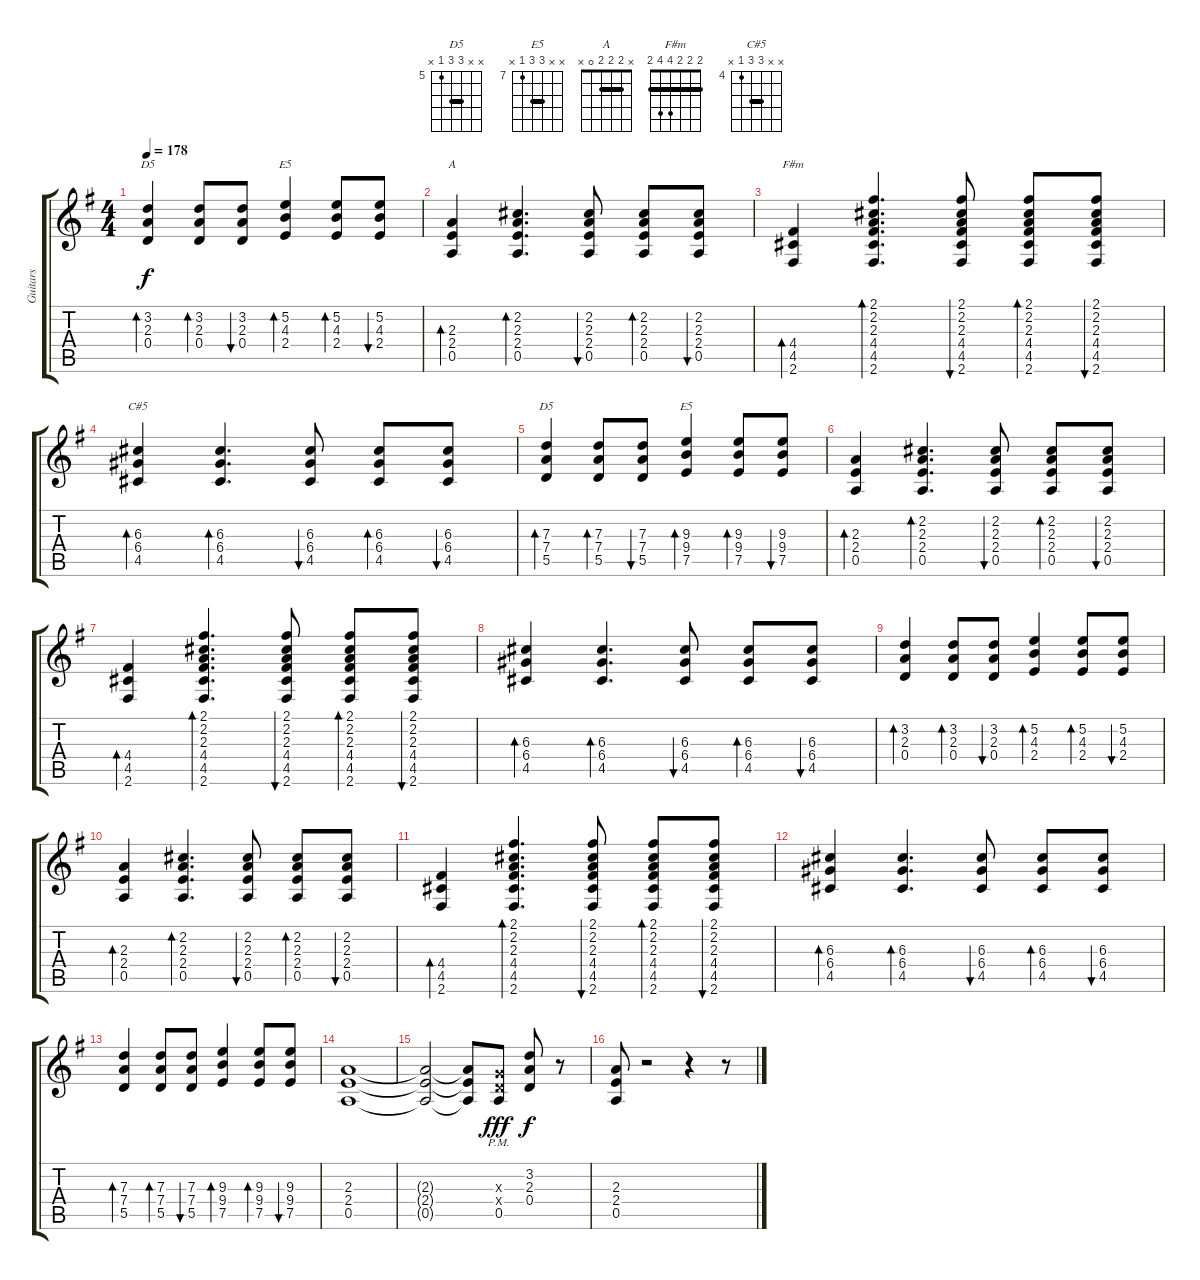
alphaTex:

\track ("Guitars" "Guitars") {instrument distortionguitar}
\staff {score tabs}
\tuning (E4 B3 G3 D3 A2 E2) {hide}
\chord ("D5" x 3 2 0 x x)
\chord ("E5" x 5 4 2 x x)
\chord ("A" x 2 2 2 0 x) {barre 2}
\chord ("F#m" 2 2 2 4 4 2) {barre 2}
\chord ("C#5" x x 6 6 4 x) {firstfret 4 barre 6}
\chord ("D5" x x 7 7 5 x) {firstfret 5 barre 7}
\chord ("E5" x x 9 9 7 x) {firstfret 7 barre 9}
\ts (4 4)
\tempo 178
\clef g2
\ks g
(3.2 2.3 0.4).4{bd 60 ch "D5" dy f} (3.2 2.3 0.4).8{bd 60} (3.2 2.3 0.4).8{bu 60} (5.2 4.3 2.4).4{bd 60 ch "E5"} (5.2 4.3 2.4).8{bd 60} (5.2 4.3 2.4).8{bu 60} |
(2.3 2.4 0.5).4{bd 60 ch "A"} (2.2 2.3 2.4 0.5).4{d bd 60} (2.2 2.3 2.4 0.5).8{bu 60} (2.2 2.3 2.4 0.5).8{bd 60} (2.2 2.3 2.4 0.5).8{bu 60} |
(4.4 4.5 2.6).4{bd 60 ch "F#m"} (2.1 2.2 2.3 4.4 4.5 2.6).4{d bd 120} (2.1 2.2 2.3 4.4 4.5 2.6).8{bu 120} (2.1 2.2 2.3 4.4 4.5 2.6).8{bd 60} (2.1 2.2 2.3 4.4 4.5 2.6).8{bu 60} |
(6.3 6.4 4.5).4{bd 60 ch "C#5"} (6.3 6.4 4.5).4{d bd 60} (6.3 6.4 4.5).8{bu 60} (6.3 6.4 4.5).8{bd 60} (6.3 6.4 4.5).8{bu 60} |
(7.3 7.4 5.5).4{bd 60 ch "D5"} (7.3 7.4 5.5).8{bd 60} (7.3 7.4 5.5).8{bu 60} (9.3 9.4 7.5).4{bd 60 ch "E5"} (9.3 9.4 7.5).8{bd 60} (9.3 9.4 7.5).8{bu 60} |
(2.3 2.4 0.5).4{bd 60} (2.2 2.3 2.4 0.5).4{d bd 60} (2.2 2.3 2.4 0.5).8{bu 60} (2.2 2.3 2.4 0.5).8{bd 60} (2.2 2.3 2.4 0.5).8{bu 60} |
(4.4 4.5 2.6).4{bd 60} (2.1 2.2 2.3 4.4 4.5 2.6).4{d bd 60} (2.1 2.2 2.3 4.4 4.5 2.6).8{bu 60} (2.1 2.2 2.3 4.4 4.5 2.6).8{bd 60} (2.1 2.2 2.3 4.4 4.5 2.6).8{bu 60} |
(6.3 6.4 4.5).4{bd 60} (6.3 6.4 4.5).4{d bd 60} (6.3 6.4 4.5).8{bu 60} (6.3 6.4 4.5).8{bd 60} (6.3 6.4 4.5).8{bu 60} |
(3.2 2.3 0.4).4{bd 60} (3.2 2.3 0.4).8{bd 60} (3.2 2.3 0.4).8{bu 60} (5.2 4.3 2.4).4{bd 60} (5.2 4.3 2.4).8{bd 60} (5.2 4.3 2.4).8{bu 60} |
(2.3 2.4 0.5).4{bd 60} (2.2 2.3 2.4 0.5).4{d bd 60} (2.2 2.3 2.4 0.5).8{bu 60} (2.2 2.3 2.4 0.5).8{bd 60} (2.2 2.3 2.4 0.5).8{bu 60} |
(4.4 4.5 2.6).4{bd 60} (2.1 2.2 2.3 4.4 4.5 2.6).4{d bd 60} (2.1 2.2 2.3 4.4 4.5 2.6).8{bu 60} (2.1 2.2 2.3 4.4 4.5 2.6).8{bd 60} (2.1 2.2 2.3 4.4 4.5 2.6).8{bu 60} |
(6.3 6.4 4.5).4{bd 60} (6.3 6.4 4.5).4{d bd 60} (6.3 6.4 4.5).8{bu 60} (6.3 6.4 4.5).8{bd 60} (6.3 6.4 4.5).8{bu 60} |
(7.3 7.4 5.5).4{bd 60} (7.3 7.4 5.5).8{bd 60} (7.3 7.4 5.5).8{bu 60} (9.3 9.4 7.5).4{bd 60} (9.3 9.4 7.5).8{bd 60} (9.3 9.4 7.5).8{bu 60} |
(2.3 2.4 0.5).1 |
(2.3{t} 2.4{t} 0.5{t}).2 (2.3{t} 2.4{t} 0.5{t}).8 (0.3{x} 0.4{x} 0.5{pm}).8{dy fff} (3.2 2.3 0.4).8{dy f} r.8 |
(2.3 2.4 0.5).8 r.2 r.4 r.8
